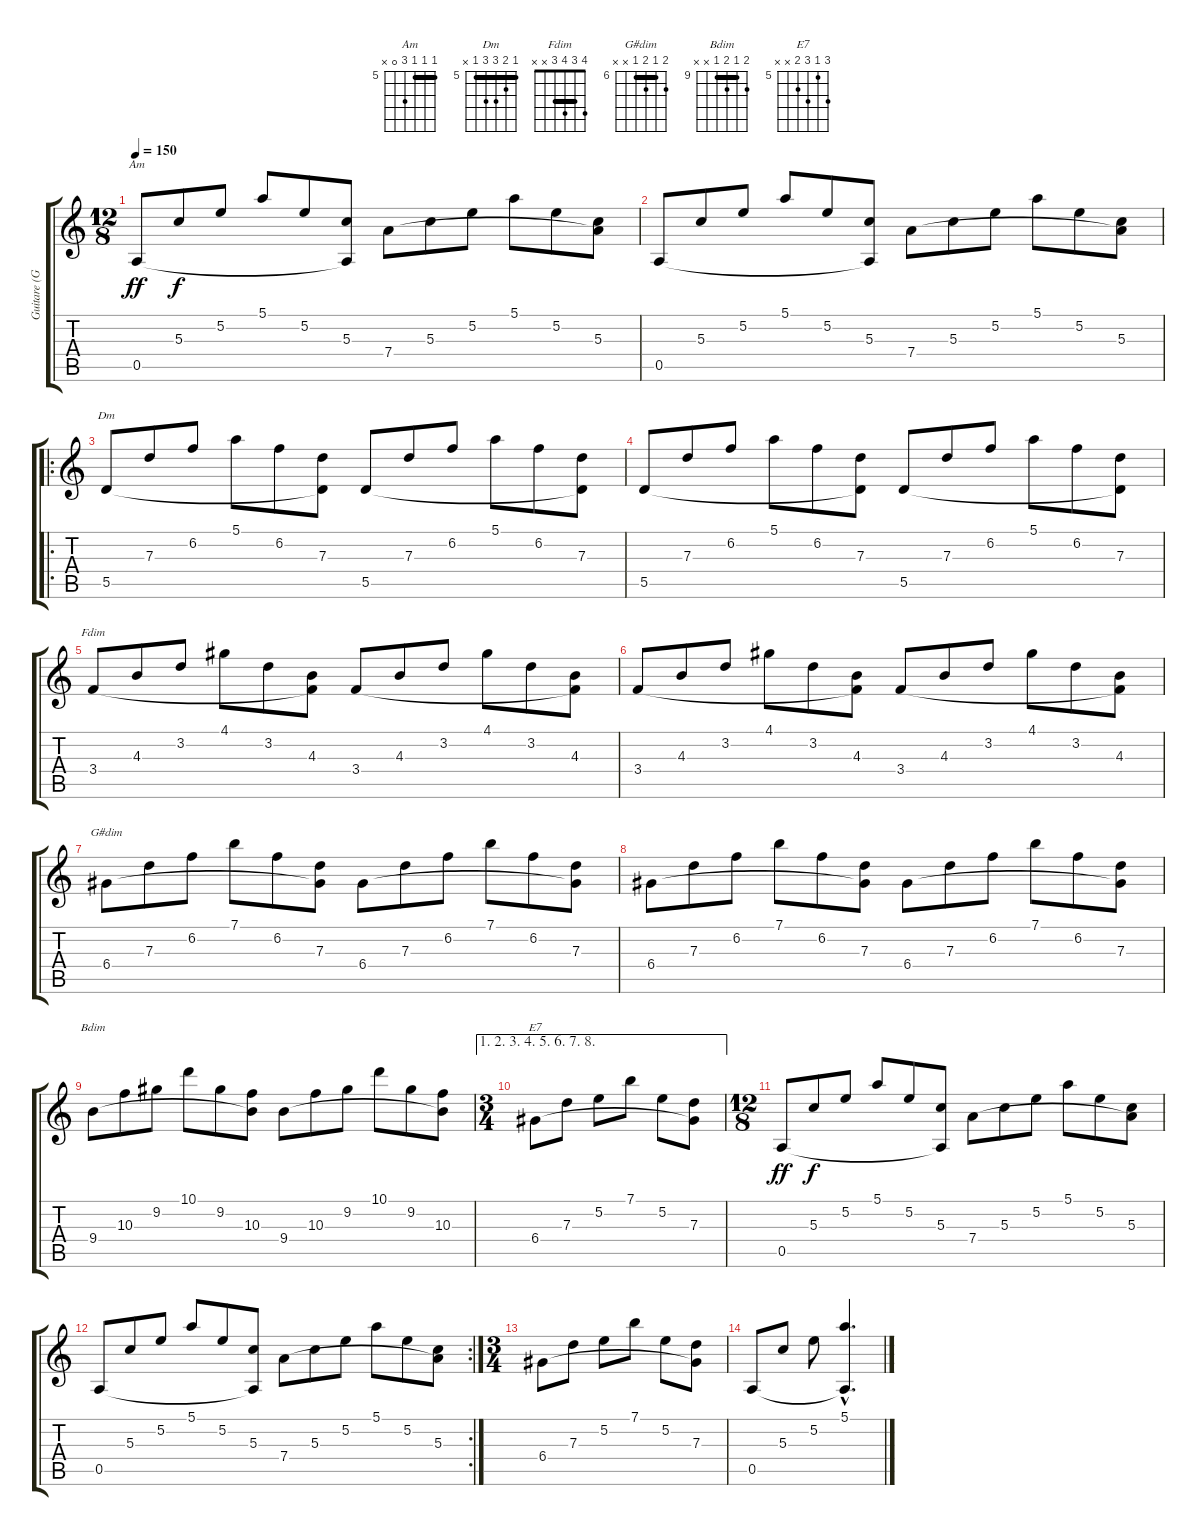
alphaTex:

\track ("Guitare (Georges Brassens)" "Guitare (G") {instrument acousticguitarnylon}
\staff {score tabs}
\tuning (E4 B3 G3 D3 A2 E2) {hide}
\chord ("Am" 5 5 5 7 0 x) {firstfret 5 barre 5}
\chord ("Dm" 5 6 7 7 5 x) {firstfret 5 barre 5}
\chord ("Fdim" 4 3 4 3 x x) {barre 3}
\chord ("G#dim" 7 6 7 6 x x) {firstfret 6 barre 6}
\chord ("Bdim" 10 9 10 9 x x) {firstfret 9 barre 9}
\chord ("E7" 7 5 7 6 x x) {firstfret 5}
\ts (12 8)
\tempo 150
\clef g2
\ks c
0.5.8{ch "Am" dy ff instrument acousticguitarnylon} 5.3.8{dy f} 5.2.8 5.1.8 5.2.8 (5.3 0.5{t}).8 7.4.8 5.3.8 5.2.8 5.1.8 5.2.8 (5.3 7.4{t}).8 |
0.5.8 5.3.8 5.2.8 5.1.8 5.2.8 (5.3 0.5{t}).8 7.4.8 5.3.8 5.2.8 5.1.8 5.2.8 (5.3 7.4{t}).8 |
\ro
5.5.8{ch "Dm"} 7.3.8 6.2.8 5.1.8 6.2.8 (7.3 5.5{t}).8 5.5.8 7.3.8 6.2.8 5.1.8 6.2.8 (7.3 5.5{t}).8 |
5.5.8 7.3.8 6.2.8 5.1.8 6.2.8 (7.3 5.5{t}).8 5.5.8 7.3.8 6.2.8 5.1.8 6.2.8 (7.3 5.5{t}).8 |
3.4.8{ch "Fdim"} 4.3.8 3.2.8 4.1.8 3.2.8 (4.3 3.4{t}).8 3.4.8 4.3.8 3.2.8 4.1.8 3.2.8 (4.3 3.4{t}).8 |
3.4.8 4.3.8 3.2.8 4.1.8 3.2.8 (4.3 3.4{t}).8 3.4.8 4.3.8 3.2.8 4.1.8 3.2.8 (4.3 3.4{t}).8 |
6.4.8{ch "G#dim"} 7.3.8 6.2.8 7.1.8 6.2.8 (7.3 6.4{t}).8 6.4.8 7.3.8 6.2.8 7.1.8 6.2.8 (7.3 6.4{t}).8 |
6.4.8 7.3.8 6.2.8 7.1.8 6.2.8 (7.3 6.4{t}).8 6.4.8 7.3.8 6.2.8 7.1.8 6.2.8 (7.3 6.4{t}).8 |
9.4.8{ch "Bdim"} 10.3.8 9.2.8 10.1.8 9.2.8 (10.3 9.4{t}).8 9.4.8 10.3.8 9.2.8 10.1.8 9.2.8 (10.3 9.4{t}).8 |
\ae (1 2 3 4 5 6 7 8)
\ts (3 4)
6.4.8{ch "E7"} 7.3.8 5.2.8 7.1.8 5.2.8 (7.3 6.4{t}).8 |
\ts (12 8)
0.5.8{dy ff} 5.3.8{dy f} 5.2.8 5.1.8 5.2.8 (5.3 0.5{t}).8 7.4.8 5.3.8 5.2.8 5.1.8 5.2.8 (5.3 7.4{t}).8 |
\rc 2
0.5.8 5.3.8 5.2.8 5.1.8 5.2.8 (5.3 0.5{t}).8 7.4.8 5.3.8 5.2.8 5.1.8 5.2.8 (5.3 7.4{t}).8 |
\ts (3 4)
6.4.8 7.3.8 5.2.8 7.1.8 5.2.8 (7.3 6.4{t}).8 |
0.5.8 5.3.8 5.2.8 (5.1{hac} 0.5{hac t}).4{d}
